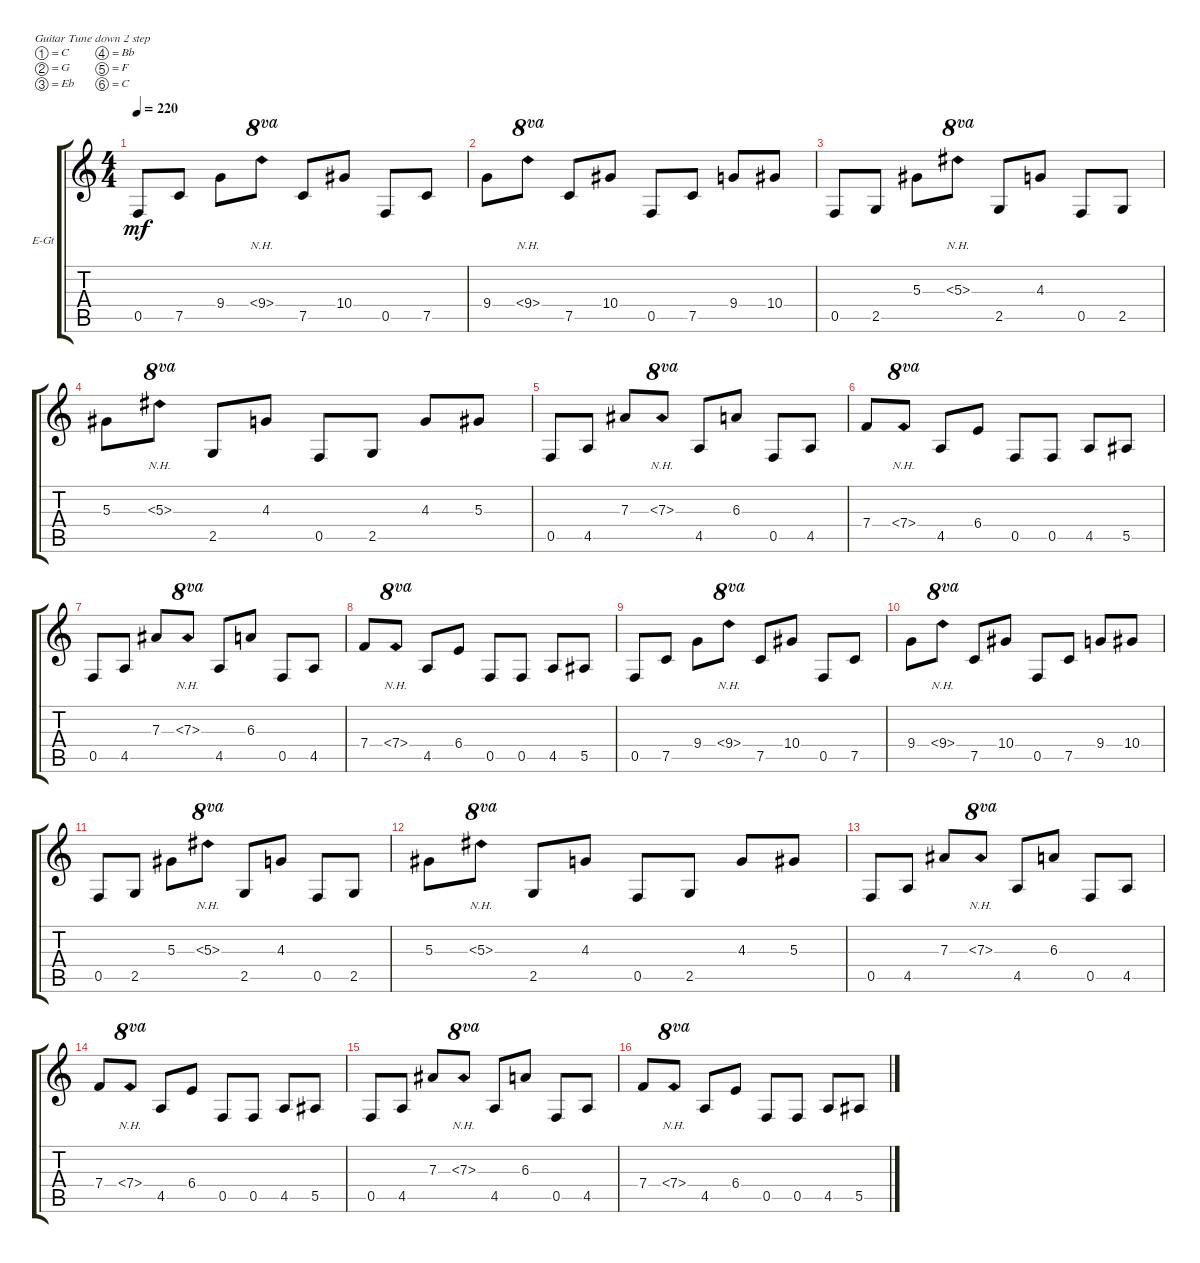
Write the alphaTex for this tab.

\defaultSystemsLayout 4
\bracketExtendMode groupsimilarinstruments
\firstSystemTrackNameOrientation horizontal
\otherSystemsTrackNameOrientation horizontal
\track ("Electric Guitar1" "E-Gt") {instrument distortionguitar}
\staff {score tabs}
\tuning (C4 G3 Eb3 Bb2 F2 C2)
\ts (4 4)
\tempo 220
\clef g2
\ks c
0.5.8{dy mf} 7.5.8 9.4.8 9.4{nh}.8{ot 8va} 7.5.8 10.4.8 0.5.8 7.5.8 |
9.4.8 9.4{nh}.8{ot 8va} 7.5.8 10.4.8 0.5.8 7.5.8 9.4.8 10.4.8 |
0.5.8 2.5.8 5.3.8 5.3{nh}.8{ot 8va} 2.5.8 4.3.8 0.5.8 2.5.8 |
5.3.8 5.3{nh}.8{ot 8va} 2.5.8 4.3.8 0.5.8 2.5.8 4.3.8 5.3.8 |
0.5.8 4.5.8 7.3.8 7.3{nh}.8{ot 8va} 4.5.8 6.3.8 0.5.8 4.5.8 |
7.4.8 7.4{nh}.8{ot 8va} 4.5.8 6.4.8 0.5.8 0.5.8 4.5.8 5.5.8 |
0.5.8 4.5.8 7.3.8 7.3{nh}.8{ot 8va} 4.5.8 6.3.8 0.5.8 4.5.8 |
7.4.8 7.4{nh}.8{ot 8va} 4.5.8 6.4.8 0.5.8 0.5.8 4.5.8 5.5.8 |
0.5.8 7.5.8 9.4.8 9.4{nh}.8{ot 8va} 7.5.8 10.4.8 0.5.8 7.5.8 |
9.4.8 9.4{nh}.8{ot 8va} 7.5.8 10.4.8 0.5.8 7.5.8 9.4.8 10.4.8 |
0.5.8 2.5.8 5.3.8 5.3{nh}.8{ot 8va} 2.5.8 4.3.8 0.5.8 2.5.8 |
5.3.8 5.3{nh}.8{ot 8va} 2.5.8 4.3.8 0.5.8 2.5.8 4.3.8 5.3.8 |
0.5.8 4.5.8 7.3.8 7.3{nh}.8{ot 8va} 4.5.8 6.3.8 0.5.8 4.5.8 |
7.4.8 7.4{nh}.8{ot 8va} 4.5.8 6.4.8 0.5.8 0.5.8 4.5.8 5.5.8 |
0.5.8 4.5.8 7.3.8 7.3{nh}.8{ot 8va} 4.5.8 6.3.8 0.5.8 4.5.8 |
7.4.8 7.4{nh}.8{ot 8va} 4.5.8 6.4.8 0.5.8 0.5.8 4.5.8 5.5.8
